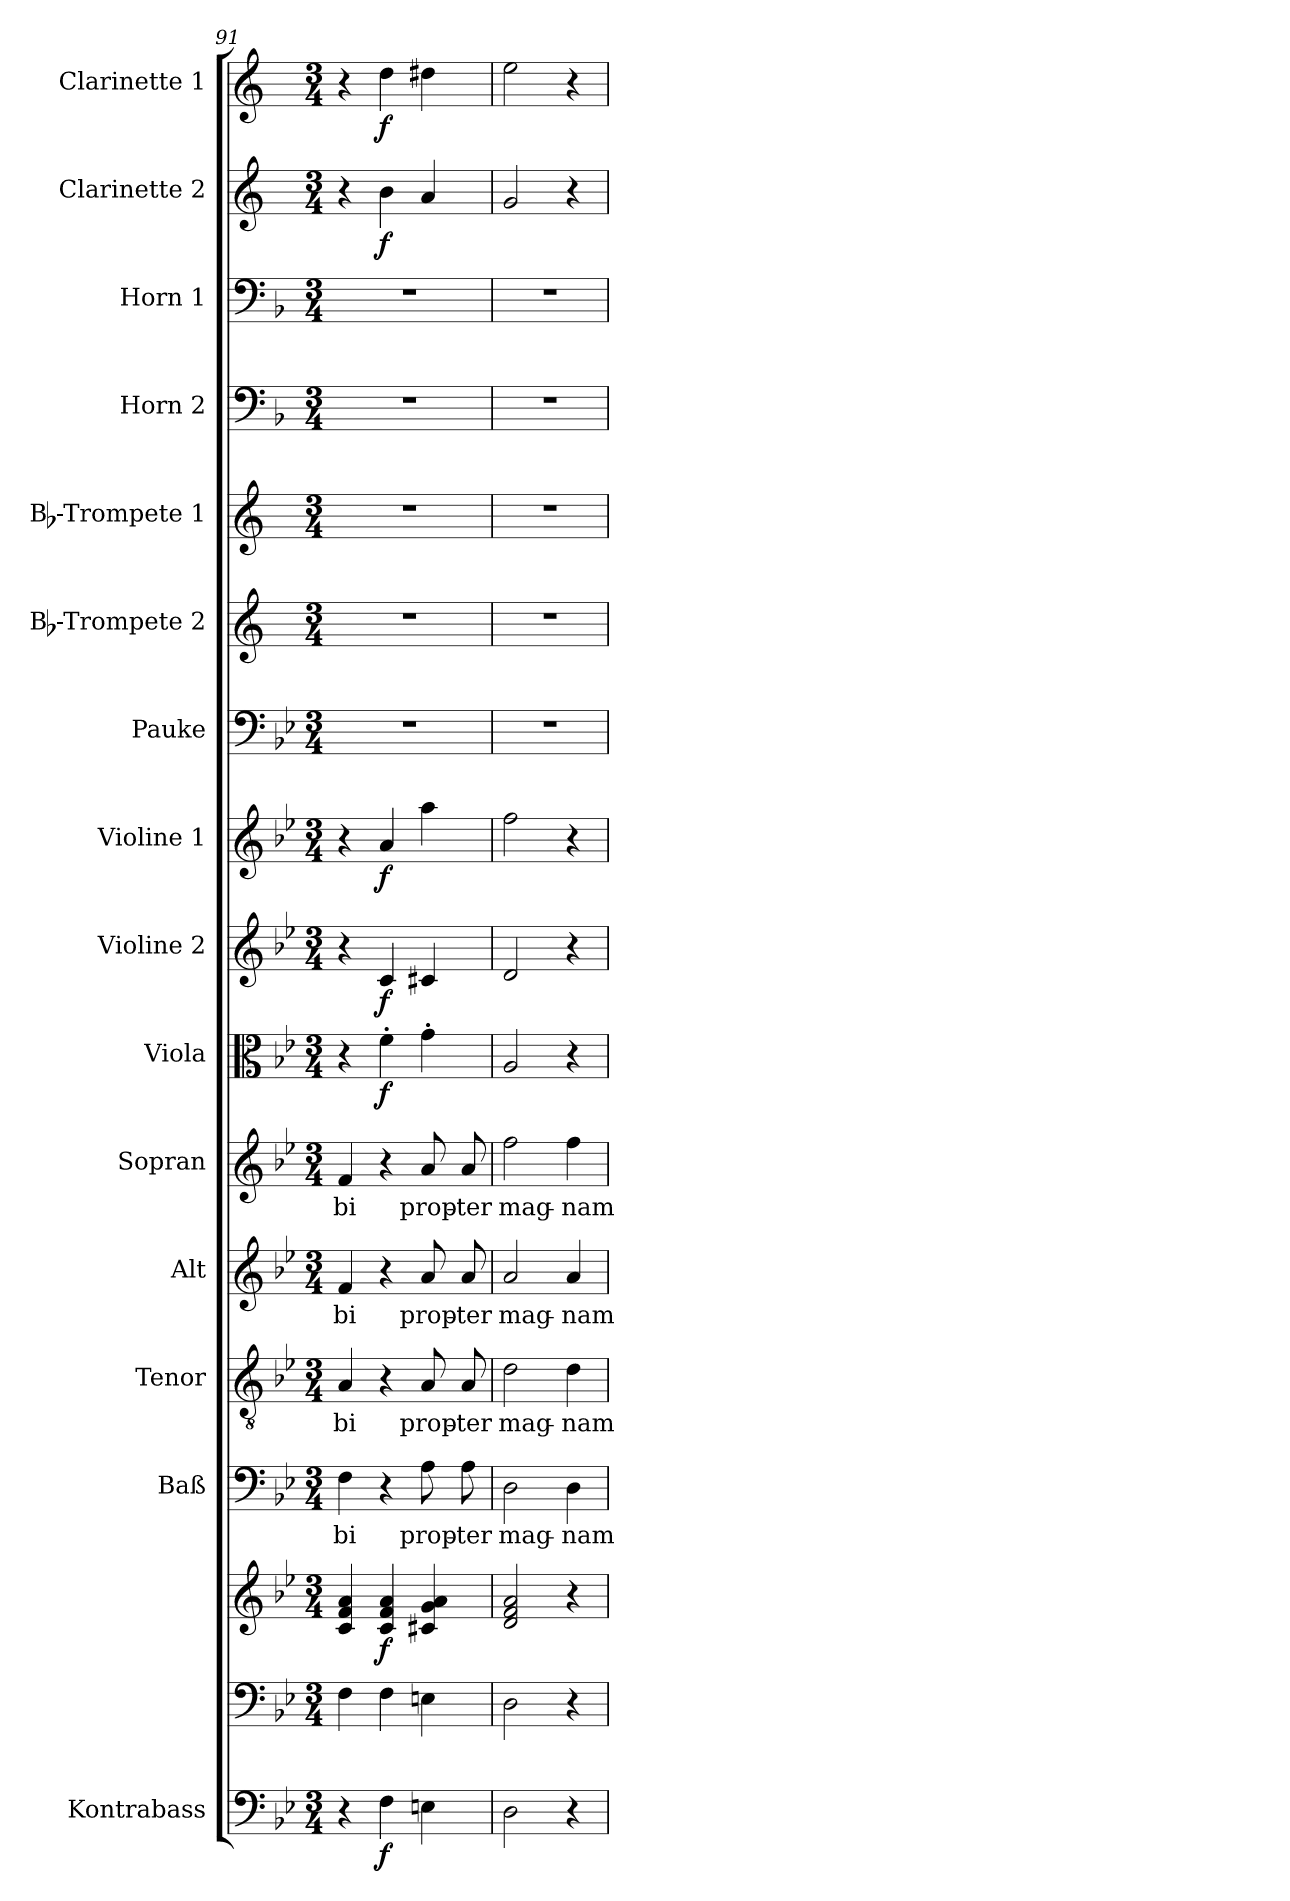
**kern	**dynam	**kern	**kern	**dynam	**kern	**text	**kern	**text	**kern	**text	**kern	**text	**kern	**dynam	**kern	**dynam	**kern	**dynam	**kern	**kern	**kern	**kern	**kern	**kern	**dynam	**kern	**dynam
*part16	*part16	*part15	*part15	*part15	*part14	*part14	*part13	*part13	*part12	*part12	*part11	*part11	*part10	*part10	*part9	*part9	*part8	*part8	*part7	*part6	*part5	*part4	*part3	*part2	*part2	*part1	*part1
*staff17	*staff17	*staff16	*staff15	*staff15/16	*staff14	*staff14	*staff13	*staff13	*staff12	*staff12	*staff11	*staff11	*staff10	*staff10	*staff9	*staff9	*staff8	*staff8	*staff7	*staff6	*staff5	*staff4	*staff3	*staff2	*staff2	*staff1	*staff1
*I"Kontrabass	*	*	*	*	*I"Baß	*	*I"Tenor	*	*I"Alt	*	*I"Sopran	*	*I"Viola	*	*I"Violine 2	*	*I"Violine 1	*	*I"Pauke	*I"Bb-Trompete 2	*I"Bb-Trompete 1	*I"Horn 2	*I"Horn 1	*I"Clarinette 2	*	*I"Clarinette 1	*
*I'Kb.	*	*	*	*	*I'Baß	*	*I'Ten	*	*I'Alt	*	*I'Sop	*	*I'Vla.	*	*I'Vln. 2	*	*I'Vln. 1	*	*I'Pk.	*I'Bb Trp. 2	*I'Bb Trp. 1	*I'Hrn. 2	*I'Hrn. 1	*I'Cl. 2	*	*I'Cl. 1	*
*clefF4	*	*clefF4	*clefG2	*	*clefF4	*	*clefGv2	*	*clefG2	*	*clefG2	*	*clefC3	*	*clefG2	*	*clefG2	*	*clefF4	*clefG2	*clefG2	*clefF4	*clefF4	*clefG2	*	*clefG2	*
*ITrd7c12	*	*	*	*	*	*	*	*	*	*	*	*	*	*	*	*	*	*	*	*ITrd1c2	*ITrd1c2	*ITrd4c7	*ITrd4c7	*ITrd1c2	*	*ITrd1c2	*
*k[b-e-]	*	*k[b-e-]	*k[b-e-]	*	*k[b-e-]	*	*k[b-e-]	*	*k[b-e-]	*	*k[b-e-]	*	*k[b-e-]	*	*k[b-e-]	*	*k[b-e-]	*	*k[b-e-]	*k[b-e-]	*k[b-e-]	*k[b-e-]	*k[b-e-]	*k[b-e-]	*	*k[b-e-]	*
*B-:	*	*B-:	*B-:	*	*B-:	*	*B-:	*	*B-:	*	*B-:	*	*B-:	*	*B-:	*	*B-:	*	*B-:	*B-:	*B-:	*B-:	*B-:	*B-:	*	*B-:	*
*M3/4	*	*M3/4	*M3/4	*	*M3/4	*	*M3/4	*	*M3/4	*	*M3/4	*	*M3/4	*	*M3/4	*	*M3/4	*	*M3/4	*M3/4	*M3/4	*M3/4	*M3/4	*M3/4	*	*M3/4	*
=91	=91	=91	=91	=91	=91	=91	=91	=91	=91	=91	=91	=91	=91	=91	=91	=91	=91	=91	=91	=91	=91	=91	=91	=91	=91	=91	=91
!	!	!	!	!	!	!LO:LY:b	!	!LO:LY:b	!	!LO:LY:b	!	!LO:LY:b	!	!	!	!	!	!	!	!	!	!	!	!	!	!	!
4r	.	4F\	4c/ 4f/ 4a/	.	4F\	-bi	4A/	-bi	4f/	-bi	4f/	-bi	4r	.	4r	.	4r	.	2.r	2.r	2.r	2.r	2.r	4r	.	4r	.
!	!LO:DY:b	!	!	!LO:DY:b	!	!	!	!	!	!	!	!	!	!LO:DY:b	!	!LO:DY:b	!	!LO:DY:b	!	!	!	!	!	!	!LO:DY:b	!	!LO:DY:b
4FF\	f	4F\	4c/ 4f/ 4a/	f	4r	.	4r	.	4r	.	4r	.	4f'>\	f	4c/	f	4a/	f	.	.	.	.	.	4a\	f	4cc\	f
!	!	!	!	!	!	!LO:LY:b	!	!LO:LY:b	!	!LO:LY:b	!	!LO:LY:b	!	!	!	!	!	!	!	!	!	!	!	!	!	!	!
4EEn\	.	4En\	4c#X/ 4g/ 4a/	.	8A\	prop-	8A/	prop-	8a/	prop-	8a/	prop-	4g'>\	.	4c#X/	.	4aa\	.	.	.	.	.	.	4g/	.	4cc#X\	.
!	!	!	!	!	!	!LO:LY:b	!	!LO:LY:b	!	!LO:LY:b	!	!LO:LY:b	!	!	!	!	!	!	!	!	!	!	!	!	!	!	!
.	.	.	.	.	8A\	-ter	8A/	-ter	8a/	-ter	8a/	-ter	.	.	.	.	.	.	.	.	.	.	.	.	.	.	.
!!LO:PB:g=z
=92	=92	=92	=92	=92	=92	=92	=92	=92	=92	=92	=92	=92	=92	=92	=92	=92	=92	=92	=92	=92	=92	=92	=92	=92	=92	=92	=92
!	!	!	!	!	!	!LO:LY:b	!	!LO:LY:b	!	!LO:LY:b	!	!LO:LY:b	!	!	!	!	!	!	!	!	!	!	!	!	!	!	!
2DD\	.	2D\	2d/ 2f/ 2a/	.	2D\	mag-	2d\	mag-	2a/	mag-	2ff\	mag-	2A/	.	2d/	.	2ff\	.	2.r	2.r	2.r	2.r	2.r	2f/	.	2dd\	.
!	!	!	!	!	!	!LO:LY:b	!	!LO:LY:b	!	!LO:LY:b	!	!LO:LY:b	!	!	!	!	!	!	!	!	!	!	!	!	!	!	!
4r	.	4r	4r	.	4D\	-nam	4d\	-nam	4a/	-nam	4ff\	-nam	4r	.	4r	.	4r	.	.	.	.	.	.	4r	.	4r	.
=	=	=	=	=	=	=	=	=	=	=	=	=	=	=	=	=	=	=	=	=	=	=	=	=	=	=	=
*-	*-	*-	*-	*-	*-	*-	*-	*-	*-	*-	*-	*-	*-	*-	*-	*-	*-	*-	*-	*-	*-	*-	*-	*-	*-	*-	*-
